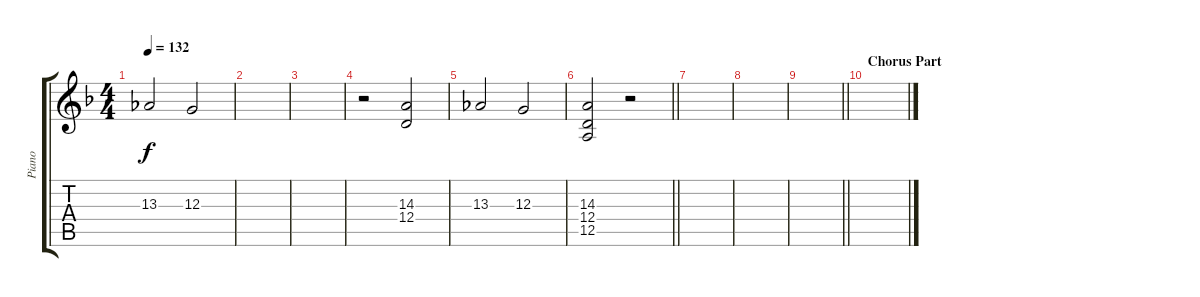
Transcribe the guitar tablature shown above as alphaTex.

\track ("Piano" "Piano") {instrument acousticgrandpiano}
\staff {score tabs}
\tuning (E4 B3 G3 D3 A2 D2) {hide}
\ts (4 4)
\tempo 132
\clef g2
\ks dminor
13.3.2{dy f} 12.3.2 |
|
|
r.2 (14.3 12.4).2 |
13.3.2 12.3.2 |
\barLineRight lightlight
(14.3 12.4 12.5).2 r.2 |
|
|
\barLineRight lightlight
|
\section ("" "Chorus Part")
